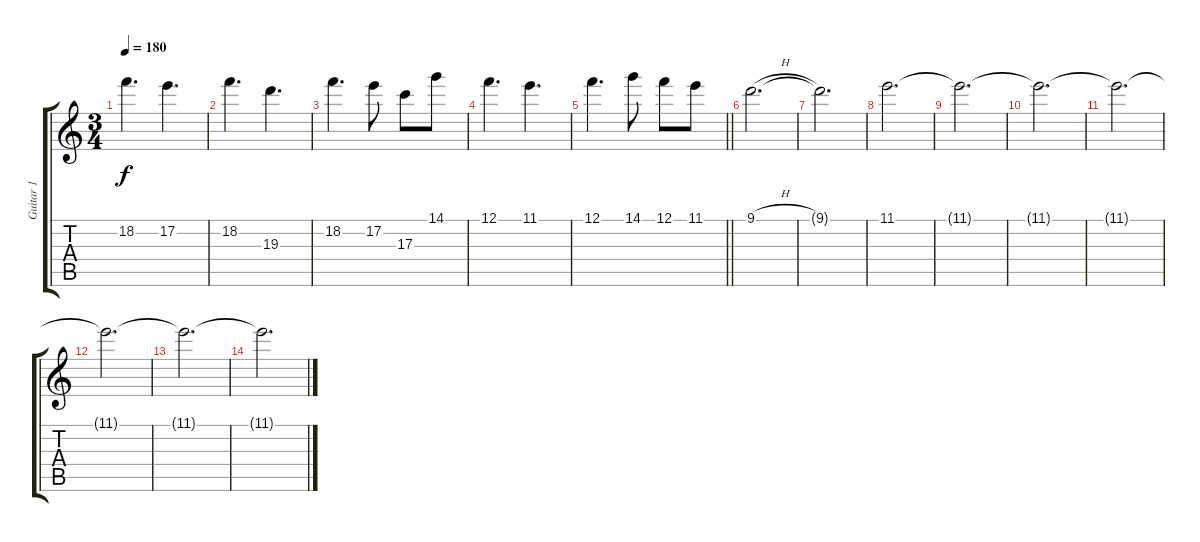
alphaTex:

\track ("Guitar 1" "Guitar 1") {instrument electricguitarclean}
\staff {score tabs}
\tuning (F4 B3 G3 D3 A2 E2) {hide}
\ts (3 4)
\tempo 180
\clef g2
\ks c
18.2.4{d dy f} 17.2.4{d} |
18.2.4{d} 19.3.4{d} |
18.2.4{d} 17.2.8 17.3.8 14.1.8 |
12.1.4{d} 11.1.4{d} |
\barLineRight lightlight
12.1.4{d} 14.1.8 12.1.8 11.1.8 |
9.1{h}.2{d} |
9.1{t}.2{d} |
11.1.2{d} |
11.1{t}.2{d} |
11.1{t}.2{d} |
11.1{t}.2{d} |
11.1{t}.2{d volume 0} |
11.1{t}.2{d} |
11.1{t}.2{d}
